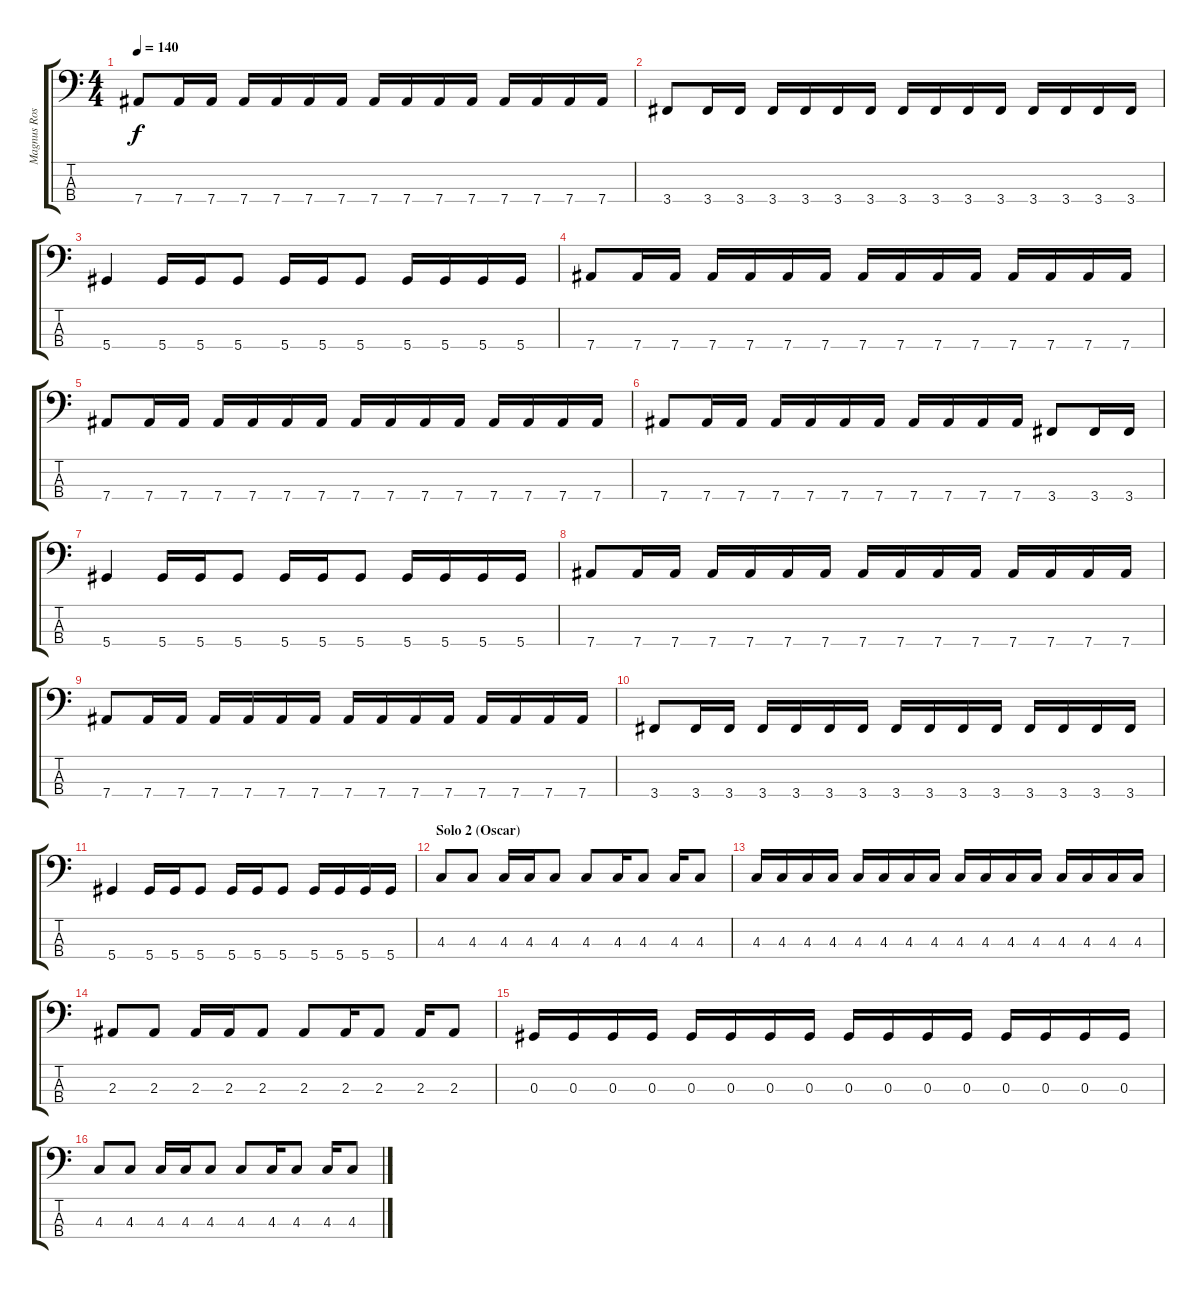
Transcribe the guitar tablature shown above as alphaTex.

\track ("Magnus Rosén :: Bass" "Magnus Ros") {instrument electricbassfinger}
\staff {score tabs}
\tuning (Gb2 Db2 Ab1 Eb1) {hide}
\ts (4 4)
\tempo 140
\clef f4
\ks c
7.4.8{dy f} 7.4.16 7.4.16 7.4.16 7.4.16 7.4.16 7.4.16 7.4.16 7.4.16 7.4.16 7.4.16 7.4.16 7.4.16 7.4.16 7.4.16 |
3.4.8 3.4.16 3.4.16 3.4.16 3.4.16 3.4.16 3.4.16 3.4.16 3.4.16 3.4.16 3.4.16 3.4.16 3.4.16 3.4.16 3.4.16 |
5.4.4 5.4.16 5.4.16 5.4.8 5.4.16 5.4.16 5.4.8 5.4.16 5.4.16 5.4.16 5.4.16 |
7.4.8 7.4.16 7.4.16 7.4.16 7.4.16 7.4.16 7.4.16 7.4.16 7.4.16 7.4.16 7.4.16 7.4.16 7.4.16 7.4.16 7.4.16 |
7.4.8 7.4.16 7.4.16 7.4.16 7.4.16 7.4.16 7.4.16 7.4.16 7.4.16 7.4.16 7.4.16 7.4.16 7.4.16 7.4.16 7.4.16 |
7.4.8 7.4.16 7.4.16 7.4.16 7.4.16 7.4.16 7.4.16 7.4.16 7.4.16 7.4.16 7.4.16 3.4.8 3.4.16 3.4.16 |
5.4.4 5.4.16 5.4.16 5.4.8 5.4.16 5.4.16 5.4.8 5.4.16 5.4.16 5.4.16 5.4.16 |
7.4.8 7.4.16 7.4.16 7.4.16 7.4.16 7.4.16 7.4.16 7.4.16 7.4.16 7.4.16 7.4.16 7.4.16 7.4.16 7.4.16 7.4.16 |
7.4.8 7.4.16 7.4.16 7.4.16 7.4.16 7.4.16 7.4.16 7.4.16 7.4.16 7.4.16 7.4.16 7.4.16 7.4.16 7.4.16 7.4.16 |
3.4.8 3.4.16 3.4.16 3.4.16 3.4.16 3.4.16 3.4.16 3.4.16 3.4.16 3.4.16 3.4.16 3.4.16 3.4.16 3.4.16 3.4.16 |
5.4.4 5.4.16 5.4.16 5.4.8 5.4.16 5.4.16 5.4.8 5.4.16 5.4.16 5.4.16 5.4.16 |
\section ("" "Solo 2 (Oscar)")
4.3.8 4.3.8 4.3.16 4.3.16 4.3.8 4.3.8 4.3.16 4.3.8 4.3.16 4.3.8 |
4.3.16 4.3.16 4.3.16 4.3.16 4.3.16 4.3.16 4.3.16 4.3.16 4.3.16 4.3.16 4.3.16 4.3.16 4.3.16 4.3.16 4.3.16 4.3.16 |
2.3.8 2.3.8 2.3.16 2.3.16 2.3.8 2.3.8 2.3.16 2.3.8 2.3.16 2.3.8 |
0.3.16 0.3.16 0.3.16 0.3.16 0.3.16 0.3.16 0.3.16 0.3.16 0.3.16 0.3.16 0.3.16 0.3.16 0.3.16 0.3.16 0.3.16 0.3.16 |
4.3.8 4.3.8 4.3.16 4.3.16 4.3.8 4.3.8 4.3.16 4.3.8 4.3.16 4.3.8
